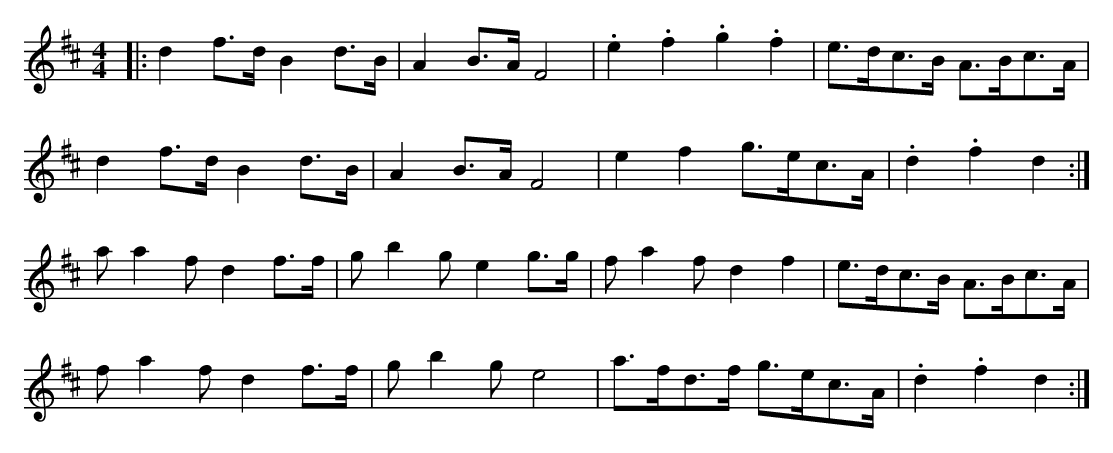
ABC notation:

X:1
M:4/4
K:D
|:d2 f>d B2 d>B|A2 B>A F4|.e2 .f2 .g2 .f2|e>dc>B A>Bc>A|
d2 f>d B2 d>B|A2 B>A F4|e2 f2 g>ec>A|.d2 .f2 d2:|
a a2 f d2 f>f|g b2 g e2 g>g|f a2 f d2 f2|e>dc>B A>Bc>A|
f a2 f d2 f>f|g b2 g e4|a>fd>f g>ec>A|.d2 .f2 d2:|
